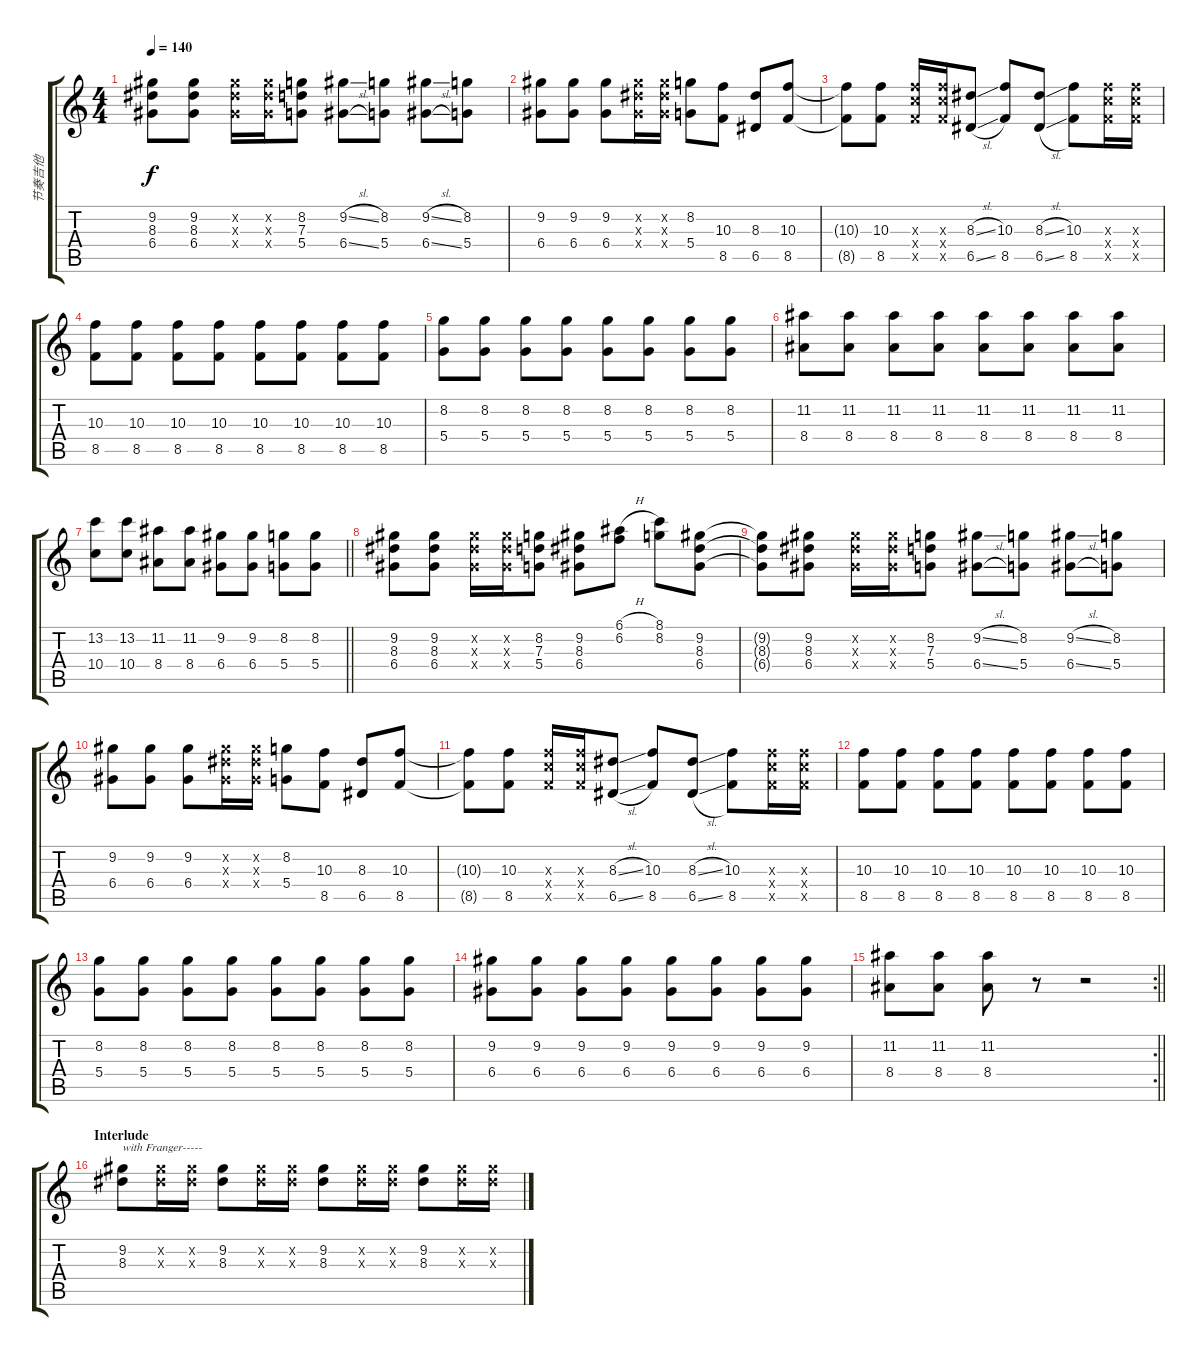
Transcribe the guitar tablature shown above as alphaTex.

\track ("节奏吉他" "节奏吉他") {instrument overdrivenguitar}
\staff {score tabs}
\tuning (E4 B3 G3 D3 A2 E2) {hide}
\ts (4 4)
\tempo 140
\clef g2
\ks c
(9.2{t} 8.3{t} 6.4{t}).8{dy f} (9.2 8.3 6.4).8 (9.2{x} 8.3{x} 6.4{x}).16 (9.2{x} 8.3{x} 6.4{x}).16 (8.2 7.3 5.4).8 (9.2{sl} 6.4{sl}).8 (8.2 5.4).8 (9.2{sl} 6.4{sl}).8 (8.2 5.4).8 |
(9.2 6.4).8 (9.2 6.4).8 (9.2 6.4).8 (9.2{x} 8.3{x} 6.4{x}).16 (9.2{x} 8.3{x} 6.4{x}).16 (8.2 5.4).8 (10.3 8.5).8 (8.3 6.5).8 (10.3 8.5).8 |
(10.3{t} 8.5{t}).8 (10.3 8.5).8 (10.3{x} 10.4{x} 8.5{x}).16 (10.3{x} 10.4{x} 8.5{x}).16 (8.3{sl} 6.5{sl}).8 (10.3 8.5).8 (8.3{sl} 6.5{sl}).8 (10.3 8.5).8 (10.3{x} 10.4{x} 8.5{x}).16 (10.3{x} 10.4{x} 8.5{x}).16 |
(10.3 8.5).8 (10.3 8.5).8 (10.3 8.5).8 (10.3 8.5).8 (10.3 8.5).8 (10.3 8.5).8 (10.3 8.5).8 (10.3 8.5).8 |
(8.2 5.4).8 (8.2 5.4).8 (8.2 5.4).8 (8.2 5.4).8 (8.2 5.4).8 (8.2 5.4).8 (8.2 5.4).8 (8.2 5.4).8 |
(11.2 8.4).8 (11.2 8.4).8 (11.2 8.4).8 (11.2 8.4).8 (11.2 8.4).8 (11.2 8.4).8 (11.2 8.4).8 (11.2 8.4).8 |
\barLineRight lightlight
(13.2 10.4).8 (13.2 10.4).8 (11.2 8.4).8 (11.2 8.4).8 (9.2 6.4).8 (9.2 6.4).8 (8.2 5.4).8 (8.2 5.4).8 |
(9.2 8.3 6.4).8 (9.2 8.3 6.4).8 (9.2{x} 8.3{x} 6.4{x}).16 (9.2{x} 8.3{x} 6.4{x}).16 (8.2 7.3 5.4).8 (9.2 8.3 6.4).8 (6.1{h} 6.2).8 (8.1 8.2).8 (9.2 8.3 6.4).8 |
(9.2{t} 8.3{t} 6.4{t}).8 (9.2 8.3 6.4).8 (9.2{x} 8.3{x} 6.4{x}).16 (9.2{x} 8.3{x} 6.4{x}).16 (8.2 7.3 5.4).8 (9.2{sl} 6.4{sl}).8 (8.2 5.4).8 (9.2{sl} 6.4{sl}).8 (8.2 5.4).8 |
(9.2 6.4).8 (9.2 6.4).8 (9.2 6.4).8 (9.2{x} 8.3{x} 6.4{x}).16 (9.2{x} 8.3{x} 6.4{x}).16 (8.2 5.4).8 (10.3 8.5).8 (8.3 6.5).8 (10.3 8.5).8 |
(10.3{t} 8.5{t}).8 (10.3 8.5).8 (10.3{x} 10.4{x} 8.5{x}).16 (10.3{x} 10.4{x} 8.5{x}).16 (8.3{sl} 6.5{sl}).8 (10.3 8.5).8 (8.3{sl} 6.5{sl}).8 (10.3 8.5).8 (10.3{x} 10.4{x} 8.5{x}).16 (10.3{x} 10.4{x} 8.5{x}).16 |
(10.3 8.5).8 (10.3 8.5).8 (10.3 8.5).8 (10.3 8.5).8 (10.3 8.5).8 (10.3 8.5).8 (10.3 8.5).8 (10.3 8.5).8 |
(8.2 5.4).8 (8.2 5.4).8 (8.2 5.4).8 (8.2 5.4).8 (8.2 5.4).8 (8.2 5.4).8 (8.2 5.4).8 (8.2 5.4).8 |
(9.2 6.4).8 (9.2 6.4).8 (9.2 6.4).8 (9.2 6.4).8 (9.2 6.4).8 (9.2 6.4).8 (9.2 6.4).8 (9.2 6.4).8 |
\rc 2
\barLineRight lightlight
(11.2 8.4).8 (11.2 8.4).8 (11.2 8.4).8 r.8 r.2 |
\section ("" "Interlude")
(9.2 8.3).8{txt "with Franger-----"} (9.2{x} 8.3{x}).16 (9.2{x} 8.3{x}).16 (9.2 8.3).8 (9.2{x} 8.3{x}).16 (9.2{x} 8.3{x}).16 (9.2 8.3).8 (9.2{x} 8.3{x}).16 (9.2{x} 8.3{x}).16 (9.2 8.3).8 (9.2{x} 8.3{x}).16 (9.2{x} 8.3{x}).16
